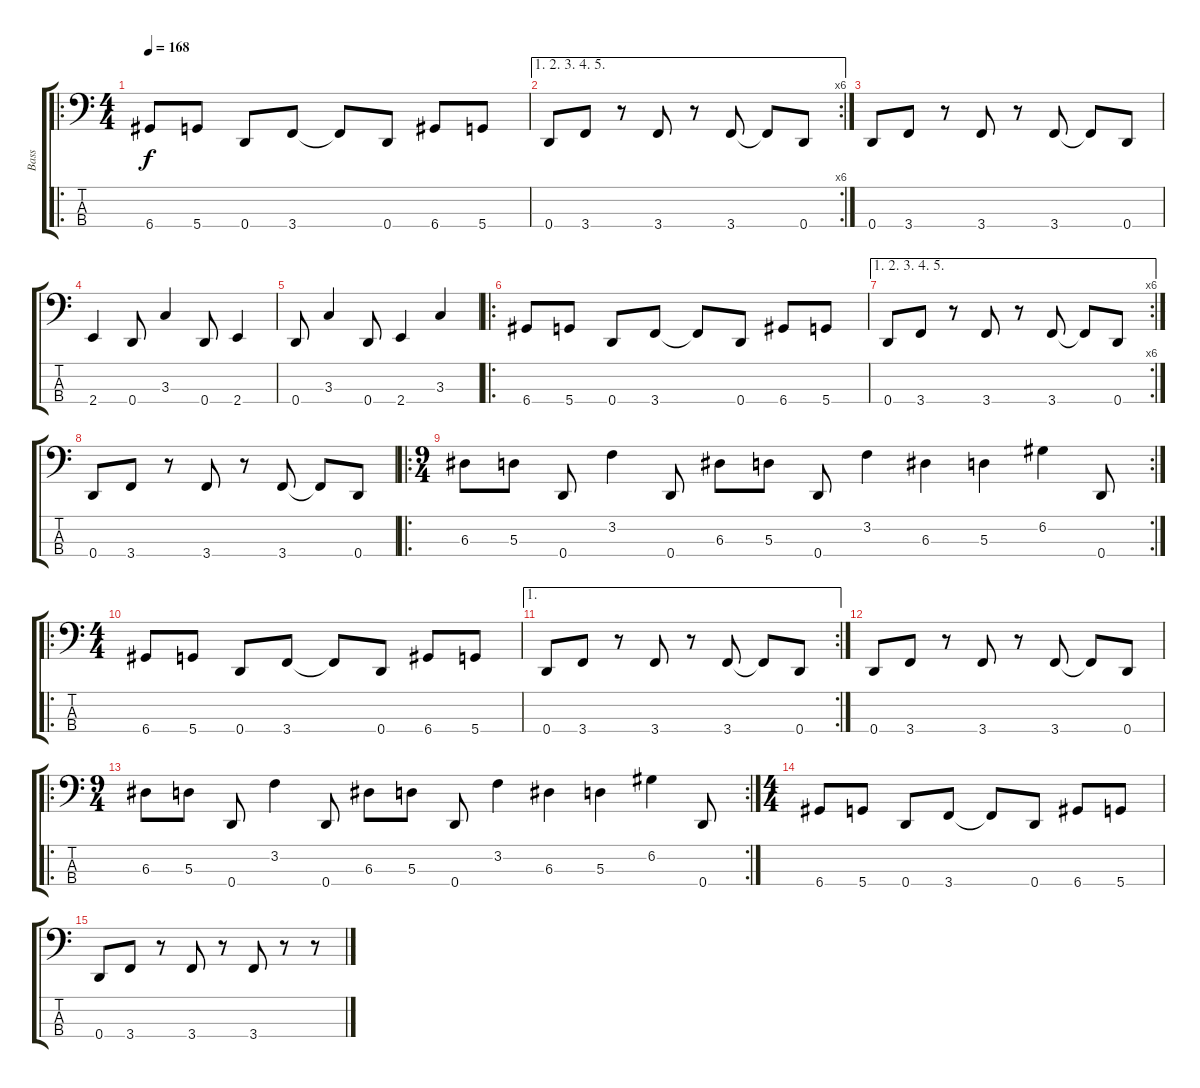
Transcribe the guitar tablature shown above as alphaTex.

\track ("Bass" "Bass") {instrument electricbasspick}
\staff {score tabs}
\tuning (G2 D2 A1 D1) {hide}
\ro
\ts (4 4)
\tempo 168
\clef f4
\ks c
6.4.8{dy f} 5.4.8 0.4.8 3.4.8 3.4{t}.8 0.4.8 6.4.8 5.4.8 |
\ae (1 2 3 4 5)
\rc 6
0.4.8 3.4.8 r.8 3.4.8 r.8 3.4.8 3.4{t}.8 0.4.8 |
0.4.8 3.4.8 r.8 3.4.8 r.8 3.4.8 3.4{t}.8 0.4.8 |
2.4.4 0.4.8 3.3.4 0.4.8 2.4.4 |
0.4.8 3.3.4 0.4.8 2.4.4 3.3.4 |
\ro
6.4.8 5.4.8 0.4.8 3.4.8 3.4{t}.8 0.4.8 6.4.8 5.4.8 |
\ae (1 2 3 4 5)
\rc 6
0.4.8 3.4.8 r.8 3.4.8 r.8 3.4.8 3.4{t}.8 0.4.8 |
0.4.8 3.4.8 r.8 3.4.8 r.8 3.4.8 3.4{t}.8 0.4.8 |
\ro
\rc 2
\ts (9 4)
6.3.8 5.3.8 0.4.8 3.2.4 0.4.8 6.3.8 5.3.8 0.4.8 3.2.4 6.3.4 5.3.4 6.2.4 0.4.8 |
\ro
\ts (4 4)
6.4.8 5.4.8 0.4.8 3.4.8 3.4{t}.8 0.4.8 6.4.8 5.4.8 |
\ae 1
\rc 2
0.4.8 3.4.8 r.8 3.4.8 r.8 3.4.8 3.4{t}.8 0.4.8 |
0.4.8 3.4.8 r.8 3.4.8 r.8 3.4.8 3.4{t}.8 0.4.8 |
\ro
\rc 2
\ts (9 4)
6.3.8 5.3.8 0.4.8 3.2.4 0.4.8 6.3.8 5.3.8 0.4.8 3.2.4 6.3.4 5.3.4 6.2.4 0.4.8 |
\ts (4 4)
6.4.8 5.4.8 0.4.8 3.4.8 3.4{t}.8 0.4.8 6.4.8 5.4.8 |
0.4.8 3.4.8 r.8 3.4.8 r.8 3.4.8 r.8 r.8
